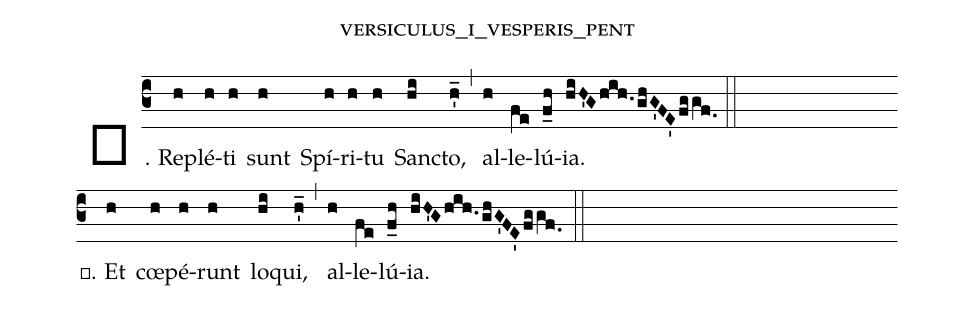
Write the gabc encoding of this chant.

name:versiculus_i_vesperis_pent;
%%
(c3) ℣. Re(h)plé(h)ti(h) sunt(h) Spí(h)ri(h)tu(h) San(hi)cto,(h'_) (,) al(h)le(fe)lú(f_h){ia}.(hiH'Ghih.ghG'FE'fggf.0) (::) (Z-)
℟. Et(h) cœ(h)pé(h)runt(h) lo(hi)qui,(h'_) (,) al(h)le(fe)lú(f_h){ia}.(hiH'Ghih.ghG'FE'fggf.0) (::)
